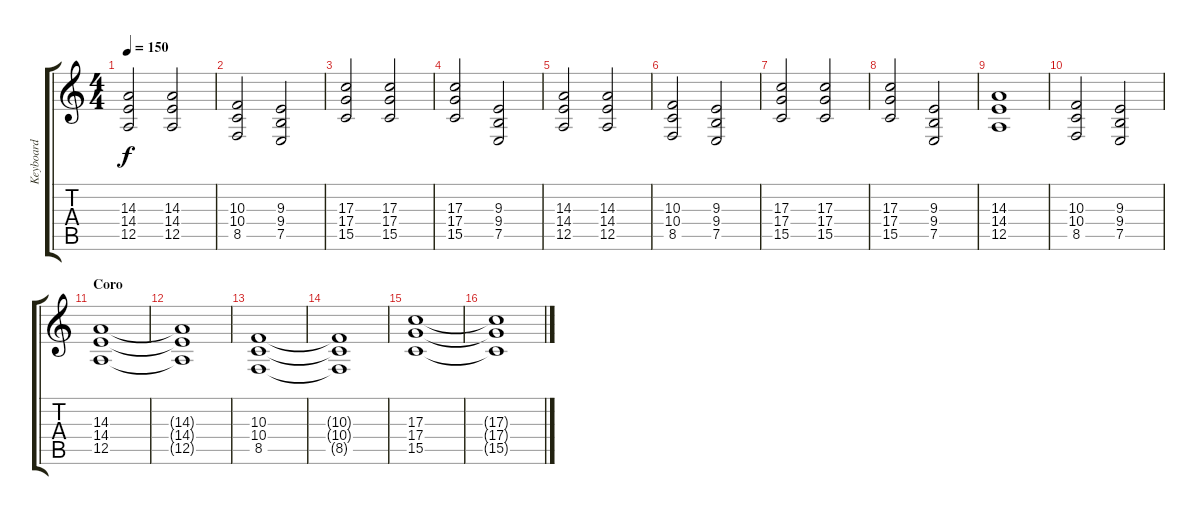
\track ("Keyboard" "Keyboard") {instrument churchorgan}
\staff {score tabs}
\tuning (E4 B3 G3 D3 A2 E2) {hide}
\ts (4 4)
\tempo 150
\clef g2
\ks c
(14.3 14.4 12.5).2{dy f} (14.3 14.4 12.5).2 |
(10.3 10.4 8.5).2 (9.3 9.4 7.5).2 |
(17.3 17.4 15.5).2 (17.3 17.4 15.5).2 |
(17.3 17.4 15.5).2 (9.3 9.4 7.5).2 |
(14.3 14.4 12.5).2 (14.3 14.4 12.5).2 |
(10.3 10.4 8.5).2 (9.3 9.4 7.5).2 |
(17.3 17.4 15.5).2 (17.3 17.4 15.5).2 |
(17.3 17.4 15.5).2 (9.3 9.4 7.5).2 |
(14.3 14.4 12.5).1 |
(10.3 10.4 8.5).2 (9.3 9.4 7.5).2 |
\section ("" "Coro ")
(14.3 14.4 12.5).1 |
(14.3{t} 14.4{t} 12.5{t}).1 |
(10.3 10.4 8.5).1 |
(10.3{t} 10.4{t} 8.5{t}).1 |
(17.3 17.4 15.5).1 |
(17.3{t} 17.4{t} 15.5{t}).1
